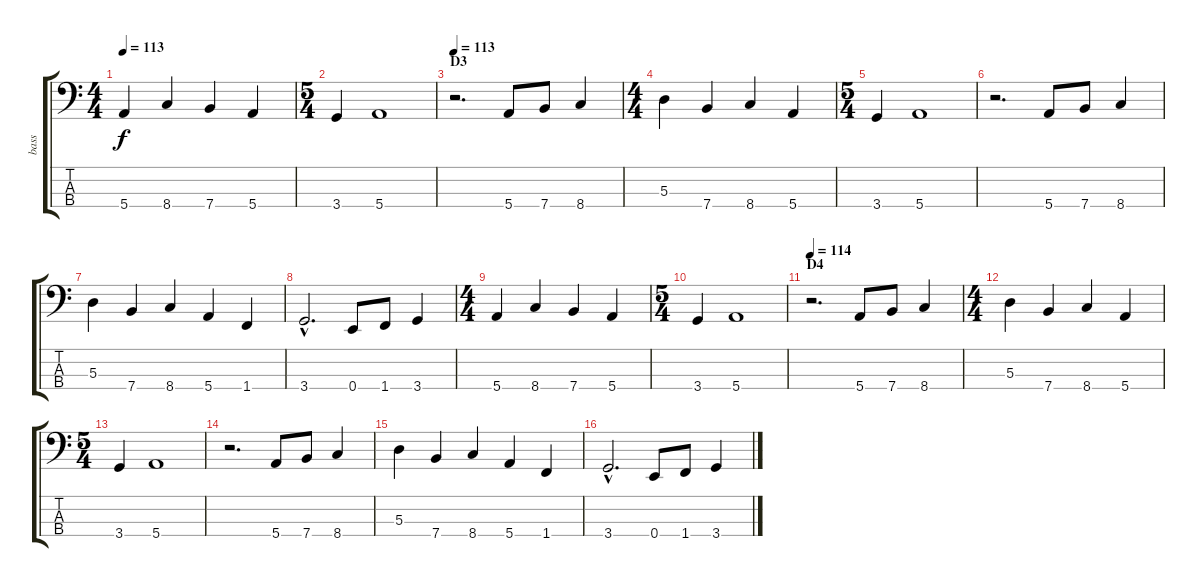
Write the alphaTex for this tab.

\track ("bass" "bass") {instrument electricbassfinger}
\staff {score tabs}
\tuning (G2 D2 A1 E1) {hide}
\ts (4 4)
\tempo 113
\clef f4
\ks c
5.4.4{dy f} 8.4.4 7.4.4 5.4.4 |
\ts (5 4)
3.4.4 5.4.1 |
\section ("" "D3")
\tempo 113
r.2{d} 5.4.8 7.4.8 8.4.4 |
\ts (4 4)
5.3.4 7.4.4 8.4.4 5.4.4 |
\ts (5 4)
3.4.4 5.4.1 |
r.2{d} 5.4.8 7.4.8 8.4.4 |
5.3.4 7.4.4 8.4.4 5.4.4 1.4.4 |
3.4{hac}.2{d} 0.4.8 1.4.8 3.4.4 |
\ts (4 4)
5.4.4 8.4.4 7.4.4 5.4.4 |
\ts (5 4)
3.4.4 5.4.1 |
\section ("" "D4")
\tempo 114
r.2{d} 5.4.8 7.4.8 8.4.4 |
\ts (4 4)
5.3.4 7.4.4 8.4.4 5.4.4 |
\ts (5 4)
3.4.4 5.4.1 |
r.2{d} 5.4.8 7.4.8 8.4.4 |
5.3.4 7.4.4 8.4.4 5.4.4 1.4.4 |
3.4{hac}.2{d} 0.4.8 1.4.8 3.4.4
